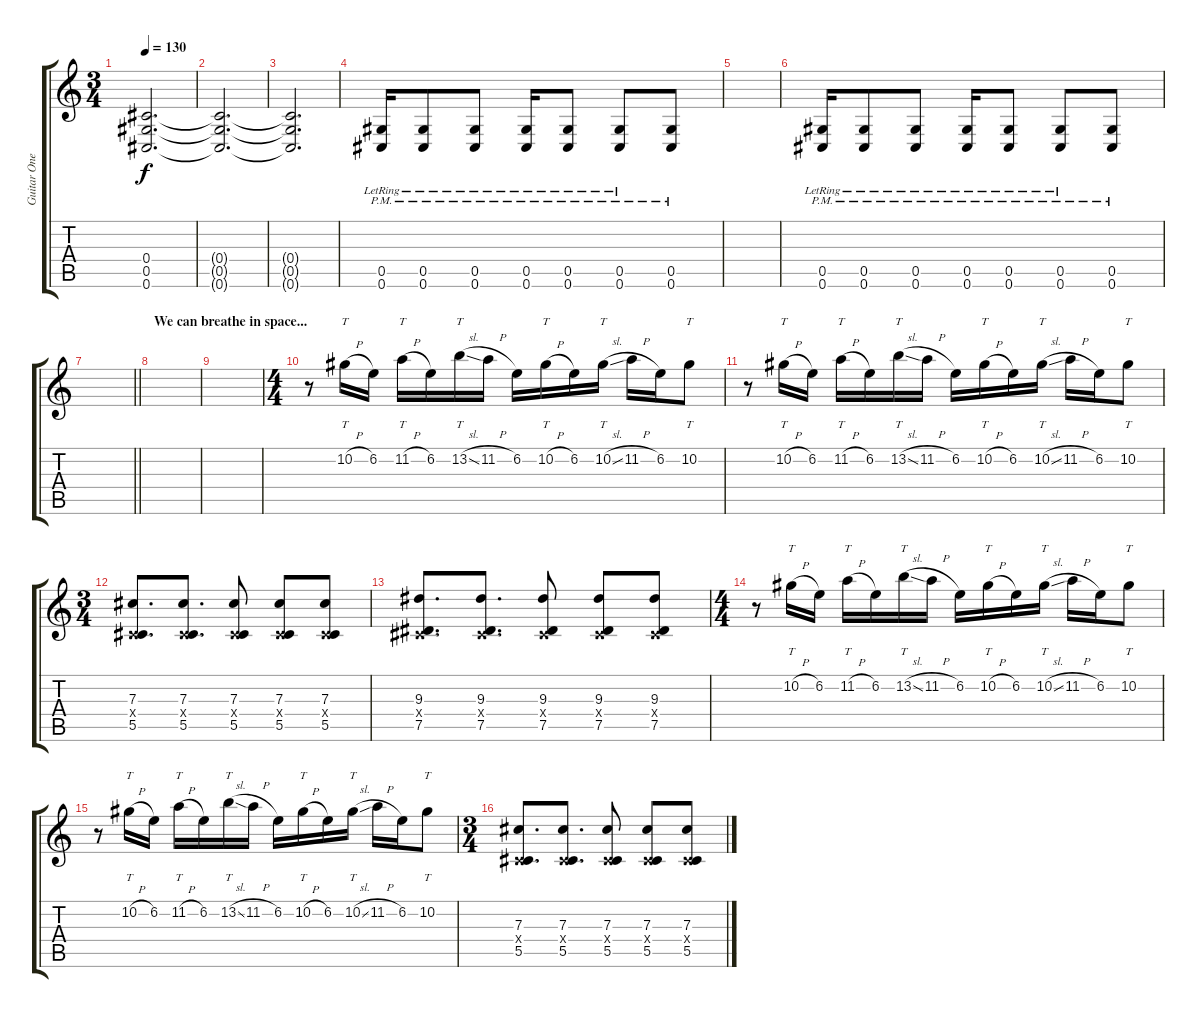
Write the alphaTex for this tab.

\track ("Guitar One" "Guitar One") {instrument overdrivenguitar}
\staff {score tabs}
\tuning (Eb4 Bb3 Gb3 Db3 Ab2 Db2) {hide}
\ts (3 4)
\tempo 130
\clef g2
\ks c
(0.4{t} 0.5{t} 0.6{t}).2{d dy f} |
(0.4{t} 0.5{t} 0.6{t}).2{d} |
(0.4{t} 0.5{t} 0.6{t}).2{d} |
(0.5{pm lr} 0.6{pm lr}).16 (0.5{pm lr} 0.6{pm lr}).8 (0.5{pm lr} 0.6{pm lr}).8 (0.5{pm lr} 0.6{pm lr}).16 (0.5{pm lr} 0.6{pm lr}).8 (0.5{pm lr} 0.6{pm lr}).8 (0.5{pm} 0.6{pm}).8 |
|
(0.5{pm lr} 0.6{pm lr}).16 (0.5{pm lr} 0.6{pm lr}).8 (0.5{pm lr} 0.6{pm lr}).8 (0.5{pm lr} 0.6{pm lr}).16 (0.5{pm lr} 0.6{pm lr}).8 (0.5{pm lr} 0.6{pm lr}).8 (0.5{pm} 0.6{pm}).8 |
\barLineRight lightlight
|
\section ("" "We can breathe in space...")
|
|
\ts (4 4)
r.8 10.2{h}.16{tt} 6.2.16 11.2{h}.16{tt} 6.2.16 13.2{sl}.16{tt} 11.2{h}.16 6.2.16 10.2{h}.16{tt} 6.2.16 10.2{sl}.16{tt} 11.2{h}.16 6.2.16 10.2.8{tt} |
r.8 10.2{h}.16{tt} 6.2.16 11.2{h}.16{tt} 6.2.16 13.2{sl}.16{tt} 11.2{h}.16 6.2.16 10.2{h}.16{tt} 6.2.16 10.2{sl}.16{tt} 11.2{h}.16 6.2.16 10.2.8{tt} |
\ts (3 4)
(7.3 0.4{x} 5.5).8{d} (7.3 0.4{x} 5.5).8{d} (7.3 0.4{x} 5.5).8 (7.3 0.4{x} 5.5).8 (7.3 0.4{x} 5.5).8 |
(9.3 0.4{x} 7.5).8{d} (9.3 0.4{x} 7.5).8{d} (9.3 0.4{x} 7.5).8 (9.3 0.4{x} 7.5).8 (9.3 0.4{x} 7.5).8 |
\ts (4 4)
r.8 10.2{h}.16{tt} 6.2.16 11.2{h}.16{tt} 6.2.16 13.2{sl}.16{tt} 11.2{h}.16 6.2.16 10.2{h}.16{tt} 6.2.16 10.2{sl}.16{tt} 11.2{h}.16 6.2.16 10.2.8{tt} |
r.8 10.2{h}.16{tt} 6.2.16 11.2{h}.16{tt} 6.2.16 13.2{sl}.16{tt} 11.2{h}.16 6.2.16 10.2{h}.16{tt} 6.2.16 10.2{sl}.16{tt} 11.2{h}.16 6.2.16 10.2.8{tt} |
\ts (3 4)
(7.3 0.4{x} 5.5).8{d} (7.3 0.4{x} 5.5).8{d} (7.3 0.4{x} 5.5).8 (7.3 0.4{x} 5.5).8 (7.3 0.4{x} 5.5).8
